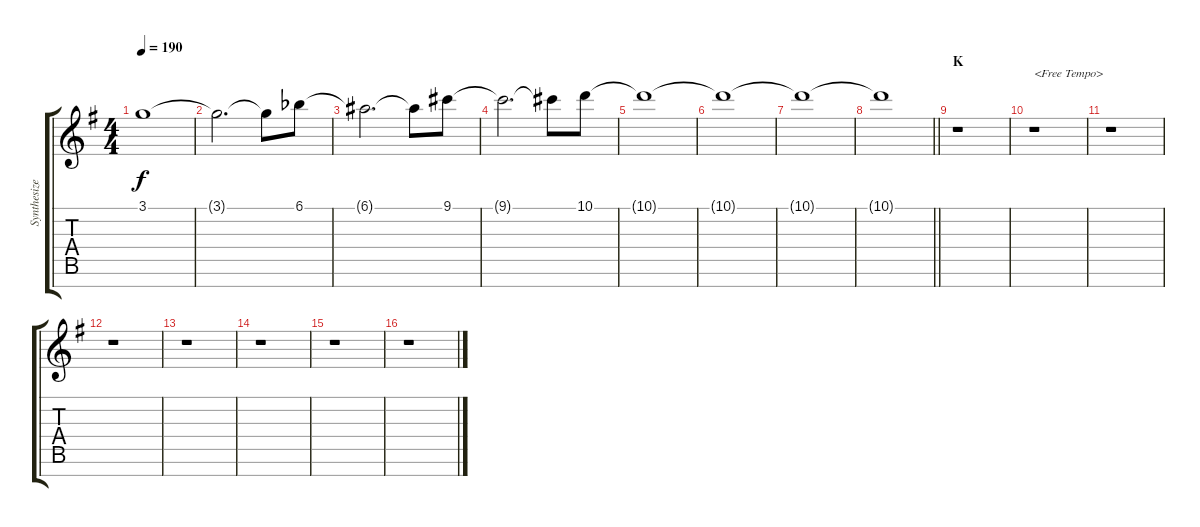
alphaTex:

\track ("Synthesizer" "Synthesize") {instrument fx5brightness}
\staff {score tabs}
\tuning (E5 B4 G4 D4 A3 E3 B2) {hide}
\ts (4 4)
\tempo 190
\clef g2
\ks g
3.1{t}.1{dy f} |
3.1{t}.2{d} 3.1{t}.8 6.1{acc b}.8 |
6.1{t}.2{d} 6.1{t}.8 9.1.8 |
9.1{t}.2{d} 9.1{t}.8 10.1.8 |
10.1{t}.1 |
10.1{t}.1 |
10.1{t}.1 |
\barLineRight lightlight
10.1{t}.1 |
\section ("" "K")
r.1 |
r.1{txt "<Free Tempo>"} |
r.1 |
r.1 |
r.1 |
r.1 |
r.1 |
r.1
